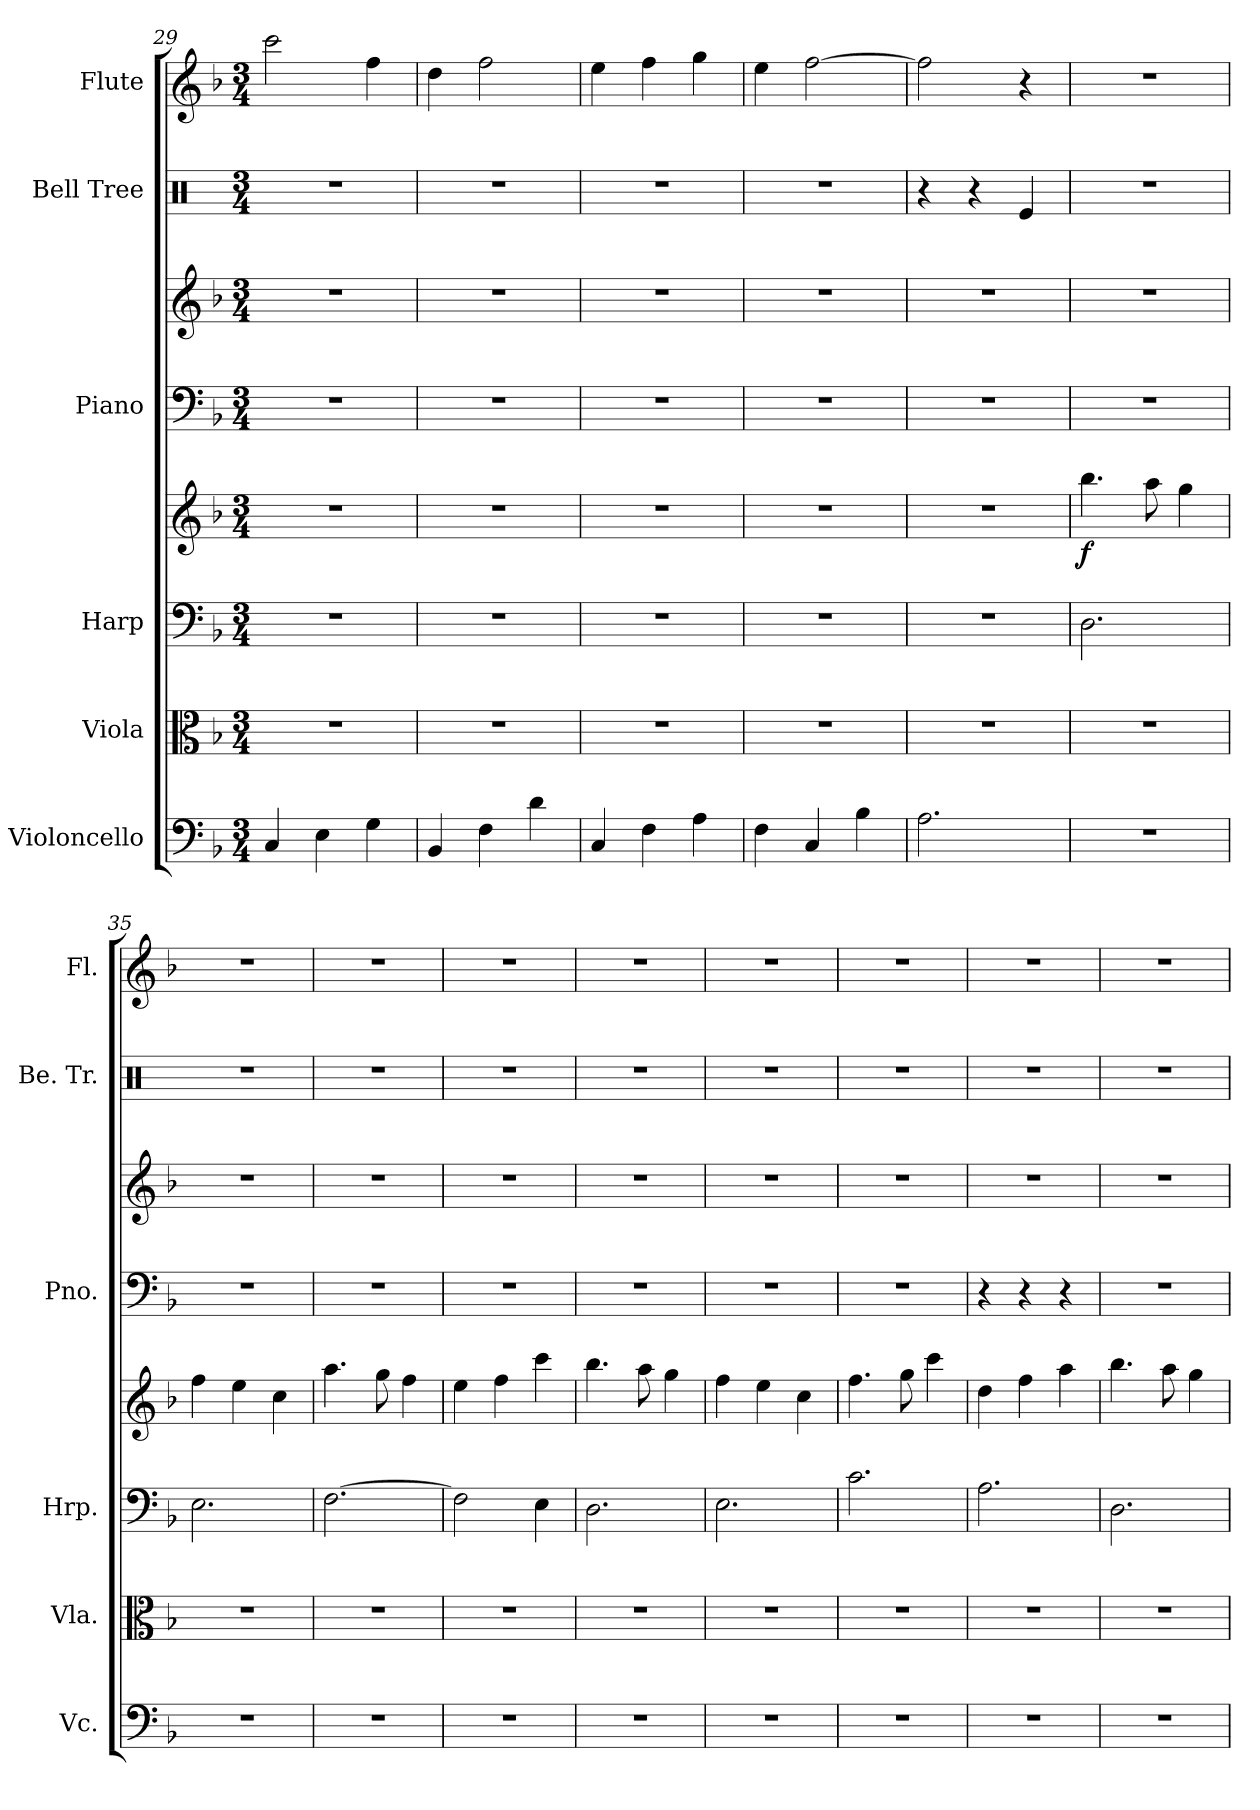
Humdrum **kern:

**kern	**kern	**kern	**kern	**dynam	**kern	**kern	**kern	**kern
*part6	*part5	*part4	*part4	*part4	*part3	*part3	*part2	*part1
*staff8	*staff7	*staff6	*staff5	*staff5/6	*staff4	*staff3	*staff2	*staff1
*I"Violoncello	*I"Viola	*I"Harp	*	*	*I"Piano	*	*I"Bell Tree	*I"Flute
*I'Vc.	*I'Vla.	*I'Hrp.	*	*	*I'Pno.	*	*I'Be. Tr.	*I'Fl.
*clefF4	*clefC3	*clefF4	*clefG2	*	*clefF4	*clefG2	*clefX	*clefG2
*k[b-]	*k[b-]	*k[b-]	*k[b-]	*	*k[b-]	*k[b-]	*k[]	*k[b-]
*M3/4	*M3/4	*M3/4	*M3/4	*	*M3/4	*M3/4	*M3/4	*M3/4
=29	=29	=29	=29	=29	=29	=29	=29	=29
4C/	2.r	2.r	2.r	.	2.r	2.r	2.r	2ccc\
4E\	.	.	.	.	.	.	.	.
4G\	.	.	.	.	.	.	.	4ff\
=30	=30	=30	=30	=30	=30	=30	=30	=30
4BB-/	2.r	2.r	2.r	.	2.r	2.r	2.r	4dd\
4F\	.	.	.	.	.	.	.	2ff\
4d\	.	.	.	.	.	.	.	.
=31	=31	=31	=31	=31	=31	=31	=31	=31
4C/	2.r	2.r	2.r	.	2.r	2.r	2.r	4ee\
4F\	.	.	.	.	.	.	.	4ff\
4A\	.	.	.	.	.	.	.	4gg\
=32	=32	=32	=32	=32	=32	=32	=32	=32
4F\	2.r	2.r	2.r	.	2.r	2.r	2.r	4ee\
4C/	.	.	.	.	.	.	.	[2ff\
4B-\	.	.	.	.	.	.	.	.
=33	=33	=33	=33	=33	=33	=33	=33	=33
2.A\	2.r	2.r	2.r	.	2.r	2.r	4r	2ff\]
.	.	.	.	.	.	.	4r	.
.	.	.	.	.	.	.	4Re/	4r
!!LO:LB:g=z
=34	=34	=34	=34	=34	=34	=34	=34	=34
!	!	!	!	!LO:DY:b	!	!	!	!
2.r	2.r	2.D\	4.bb-\	f	2.r	2.r	2.r	2.r
.	.	.	8aa\	.	.	.	.	.
.	.	.	4gg\	.	.	.	.	.
=35	=35	=35	=35	=35	=35	=35	=35	=35
2.r	2.r	2.E\	4ff\	.	2.r	2.r	2.r	2.r
.	.	.	4ee\	.	.	.	.	.
.	.	.	4cc\	.	.	.	.	.
=36	=36	=36	=36	=36	=36	=36	=36	=36
2.r	2.r	[2.F\	4.aa\	.	2.r	2.r	2.r	2.r
.	.	.	8gg\	.	.	.	.	.
.	.	.	4ff\	.	.	.	.	.
=37	=37	=37	=37	=37	=37	=37	=37	=37
2.r	2.r	2F\]	4ee\	.	2.r	2.r	2.r	2.r
.	.	.	4ff\	.	.	.	.	.
.	.	4E\	4ccc\	.	.	.	.	.
=38	=38	=38	=38	=38	=38	=38	=38	=38
2.r	2.r	2.D\	4.bb-\	.	2.r	2.r	2.r	2.r
.	.	.	8aa\	.	.	.	.	.
.	.	.	4gg\	.	.	.	.	.
=39	=39	=39	=39	=39	=39	=39	=39	=39
2.r	2.r	2.E\	4ff\	.	2.r	2.r	2.r	2.r
.	.	.	4ee\	.	.	.	.	.
.	.	.	4cc\	.	.	.	.	.
=40	=40	=40	=40	=40	=40	=40	=40	=40
2.r	2.r	2.c\	4.ff\	.	2.r	2.r	2.r	2.r
.	.	.	8gg\	.	.	.	.	.
.	.	.	4ccc\	.	.	.	.	.
=41	=41	=41	=41	=41	=41	=41	=41	=41
2.r	2.r	2.A\	4dd\	.	4r	2.r	2.r	2.r
.	.	.	4ff\	.	4r	.	.	.
.	.	.	4aa\	.	4r	.	.	.
!!LO:PB:g=z
=42	=42	=42	=42	=42	=42	=42	=42	=42
2.r	2.r	2.D\	4.bb-\	.	2.r	2.r	2.r	2.r
.	.	.	8aa\	.	.	.	.	.
.	.	.	4gg\	.	.	.	.	.
=	=	=	=	=	=	=	=	=
*-	*-	*-	*-	*-	*-	*-	*-	*-
